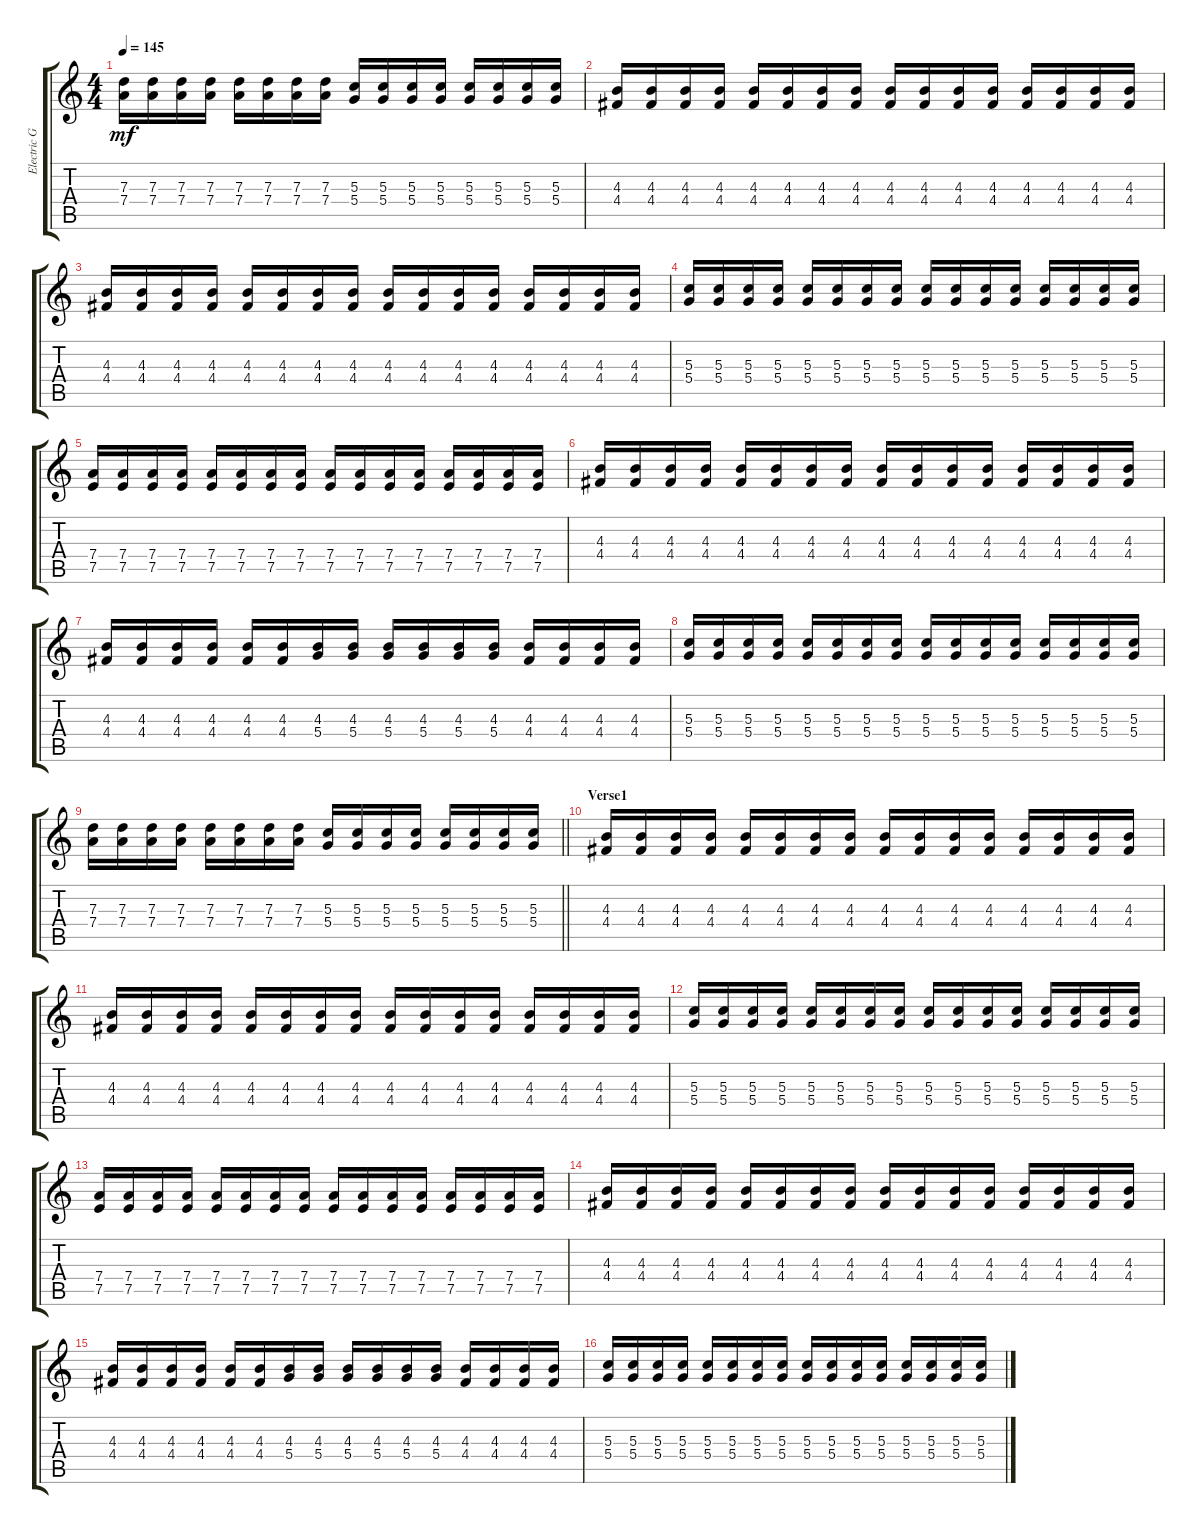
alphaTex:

\track ("Electric Guitar" "Electric G") {instrument distortionguitar}
\staff {score tabs}
\tuning (E4 B3 G3 D3 A2 E2) {hide}
\ts (4 4)
\tempo 145
\clef g2
\ks c
(7.3 7.4).16{dy mf} (7.3 7.4).16 (7.3 7.4).16 (7.3 7.4).16 (7.3 7.4).16 (7.3 7.4).16 (7.3 7.4).16 (7.3 7.4).16 (5.3 5.4).16 (5.3 5.4).16 (5.3 5.4).16 (5.3 5.4).16 (5.3 5.4).16 (5.3 5.4).16 (5.3 5.4).16 (5.3 5.4).16 |
(4.3 4.4).16 (4.3 4.4).16 (4.3 4.4).16 (4.3 4.4).16 (4.3 4.4).16 (4.3 4.4).16 (4.3 4.4).16 (4.3 4.4).16 (4.3 4.4).16 (4.3 4.4).16 (4.3 4.4).16 (4.3 4.4).16 (4.3 4.4).16 (4.3 4.4).16 (4.3 4.4).16 (4.3 4.4).16 |
(4.3 4.4).16 (4.3 4.4).16 (4.3 4.4).16 (4.3 4.4).16 (4.3 4.4).16 (4.3 4.4).16 (4.3 4.4).16 (4.3 4.4).16 (4.3 4.4).16 (4.3 4.4).16 (4.3 4.4).16 (4.3 4.4).16 (4.3 4.4).16 (4.3 4.4).16 (4.3 4.4).16 (4.3 4.4).16 |
(5.3 5.4).16 (5.3 5.4).16 (5.3 5.4).16 (5.3 5.4).16 (5.3 5.4).16 (5.3 5.4).16 (5.3 5.4).16 (5.3 5.4).16 (5.3 5.4).16 (5.3 5.4).16 (5.3 5.4).16 (5.3 5.4).16 (5.3 5.4).16 (5.3 5.4).16 (5.3 5.4).16 (5.3 5.4).16 |
(7.4 7.5).16 (7.4 7.5).16 (7.4 7.5).16 (7.4 7.5).16 (7.4 7.5).16 (7.4 7.5).16 (7.4 7.5).16 (7.4 7.5).16 (7.4 7.5).16 (7.4 7.5).16 (7.4 7.5).16 (7.4 7.5).16 (7.4 7.5).16 (7.4 7.5).16 (7.4 7.5).16 (7.4 7.5).16 |
(4.3 4.4).16 (4.3 4.4).16 (4.3 4.4).16 (4.3 4.4).16 (4.3 4.4).16 (4.3 4.4).16 (4.3 4.4).16 (4.3 4.4).16 (4.3 4.4).16 (4.3 4.4).16 (4.3 4.4).16 (4.3 4.4).16 (4.3 4.4).16 (4.3 4.4).16 (4.3 4.4).16 (4.3 4.4).16 |
(4.3 4.4).16 (4.3 4.4).16 (4.3 4.4).16 (4.3 4.4).16 (4.3 4.4).16 (4.3 4.4).16 (4.3 5.4).16 (4.3 5.4).16 (4.3 5.4).16 (4.3 5.4).16 (4.3 5.4).16 (4.3 5.4).16 (4.3 4.4).16 (4.3 4.4).16 (4.3 4.4).16 (4.3 4.4).16 |
(5.3 5.4).16 (5.3 5.4).16 (5.3 5.4).16 (5.3 5.4).16 (5.3 5.4).16 (5.3 5.4).16 (5.3 5.4).16 (5.3 5.4).16 (5.3 5.4).16 (5.3 5.4).16 (5.3 5.4).16 (5.3 5.4).16 (5.3 5.4).16 (5.3 5.4).16 (5.3 5.4).16 (5.3 5.4).16 |
\barLineRight lightlight
(7.3 7.4).16 (7.3 7.4).16 (7.3 7.4).16 (7.3 7.4).16 (7.3 7.4).16 (7.3 7.4).16 (7.3 7.4).16 (7.3 7.4).16 (5.3 5.4).16 (5.3 5.4).16 (5.3 5.4).16 (5.3 5.4).16 (5.3 5.4).16 (5.3 5.4).16 (5.3 5.4).16 (5.3 5.4).16 |
\section ("" "Verse1")
(4.3 4.4).16 (4.3 4.4).16 (4.3 4.4).16 (4.3 4.4).16 (4.3 4.4).16 (4.3 4.4).16 (4.3 4.4).16 (4.3 4.4).16 (4.3 4.4).16 (4.3 4.4).16 (4.3 4.4).16 (4.3 4.4).16 (4.3 4.4).16 (4.3 4.4).16 (4.3 4.4).16 (4.3 4.4).16 |
(4.3 4.4).16 (4.3 4.4).16 (4.3 4.4).16 (4.3 4.4).16 (4.3 4.4).16 (4.3 4.4).16 (4.3 4.4).16 (4.3 4.4).16 (4.3 4.4).16 (4.3 4.4).16 (4.3 4.4).16 (4.3 4.4).16 (4.3 4.4).16 (4.3 4.4).16 (4.3 4.4).16 (4.3 4.4).16 |
(5.3 5.4).16 (5.3 5.4).16 (5.3 5.4).16 (5.3 5.4).16 (5.3 5.4).16 (5.3 5.4).16 (5.3 5.4).16 (5.3 5.4).16 (5.3 5.4).16 (5.3 5.4).16 (5.3 5.4).16 (5.3 5.4).16 (5.3 5.4).16 (5.3 5.4).16 (5.3 5.4).16 (5.3 5.4).16 |
(7.4 7.5).16 (7.4 7.5).16 (7.4 7.5).16 (7.4 7.5).16 (7.4 7.5).16 (7.4 7.5).16 (7.4 7.5).16 (7.4 7.5).16 (7.4 7.5).16 (7.4 7.5).16 (7.4 7.5).16 (7.4 7.5).16 (7.4 7.5).16 (7.4 7.5).16 (7.4 7.5).16 (7.4 7.5).16 |
(4.3 4.4).16 (4.3 4.4).16 (4.3 4.4).16 (4.3 4.4).16 (4.3 4.4).16 (4.3 4.4).16 (4.3 4.4).16 (4.3 4.4).16 (4.3 4.4).16 (4.3 4.4).16 (4.3 4.4).16 (4.3 4.4).16 (4.3 4.4).16 (4.3 4.4).16 (4.3 4.4).16 (4.3 4.4).16 |
(4.3 4.4).16 (4.3 4.4).16 (4.3 4.4).16 (4.3 4.4).16 (4.3 4.4).16 (4.3 4.4).16 (4.3 5.4).16 (4.3 5.4).16 (4.3 5.4).16 (4.3 5.4).16 (4.3 5.4).16 (4.3 5.4).16 (4.3 4.4).16 (4.3 4.4).16 (4.3 4.4).16 (4.3 4.4).16 |
(5.3 5.4).16 (5.3 5.4).16 (5.3 5.4).16 (5.3 5.4).16 (5.3 5.4).16 (5.3 5.4).16 (5.3 5.4).16 (5.3 5.4).16 (5.3 5.4).16 (5.3 5.4).16 (5.3 5.4).16 (5.3 5.4).16 (5.3 5.4).16 (5.3 5.4).16 (5.3 5.4).16 (5.3 5.4).16
